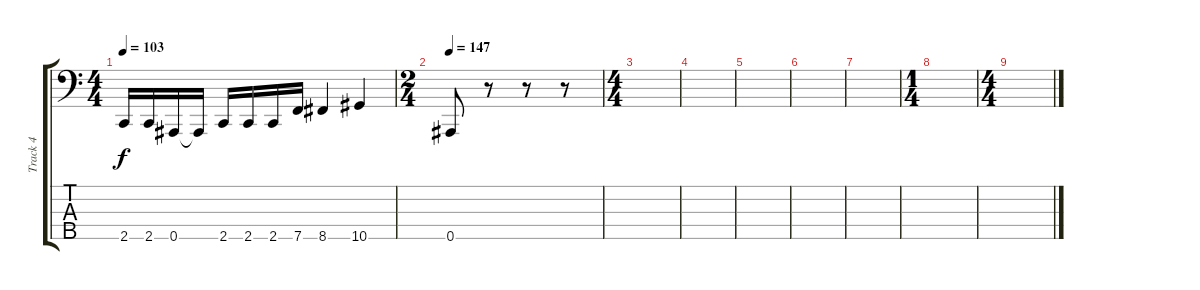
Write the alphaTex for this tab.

\track ("Track 4" "Track 4") {instrument electricbassfinger}
\staff {score tabs}
\tuning (Ab2 Eb2 Bb1 F1 Bb0) {hide}
\ts (4 4)
\tempo 103
\clef f4
\ks c
2.5.16{dy f} 2.5.16 0.5.16 0.5{t}.16 2.5.16 2.5.16 2.5.16 7.5.16 8.5.4 10.5.4 |
\ts (2 4)
\tempo 147
0.5.8 r.8 r.8 r.8 |
\ts (4 4)
|
|
|
|
|
\ts (1 4)
|
\ts (4 4)
